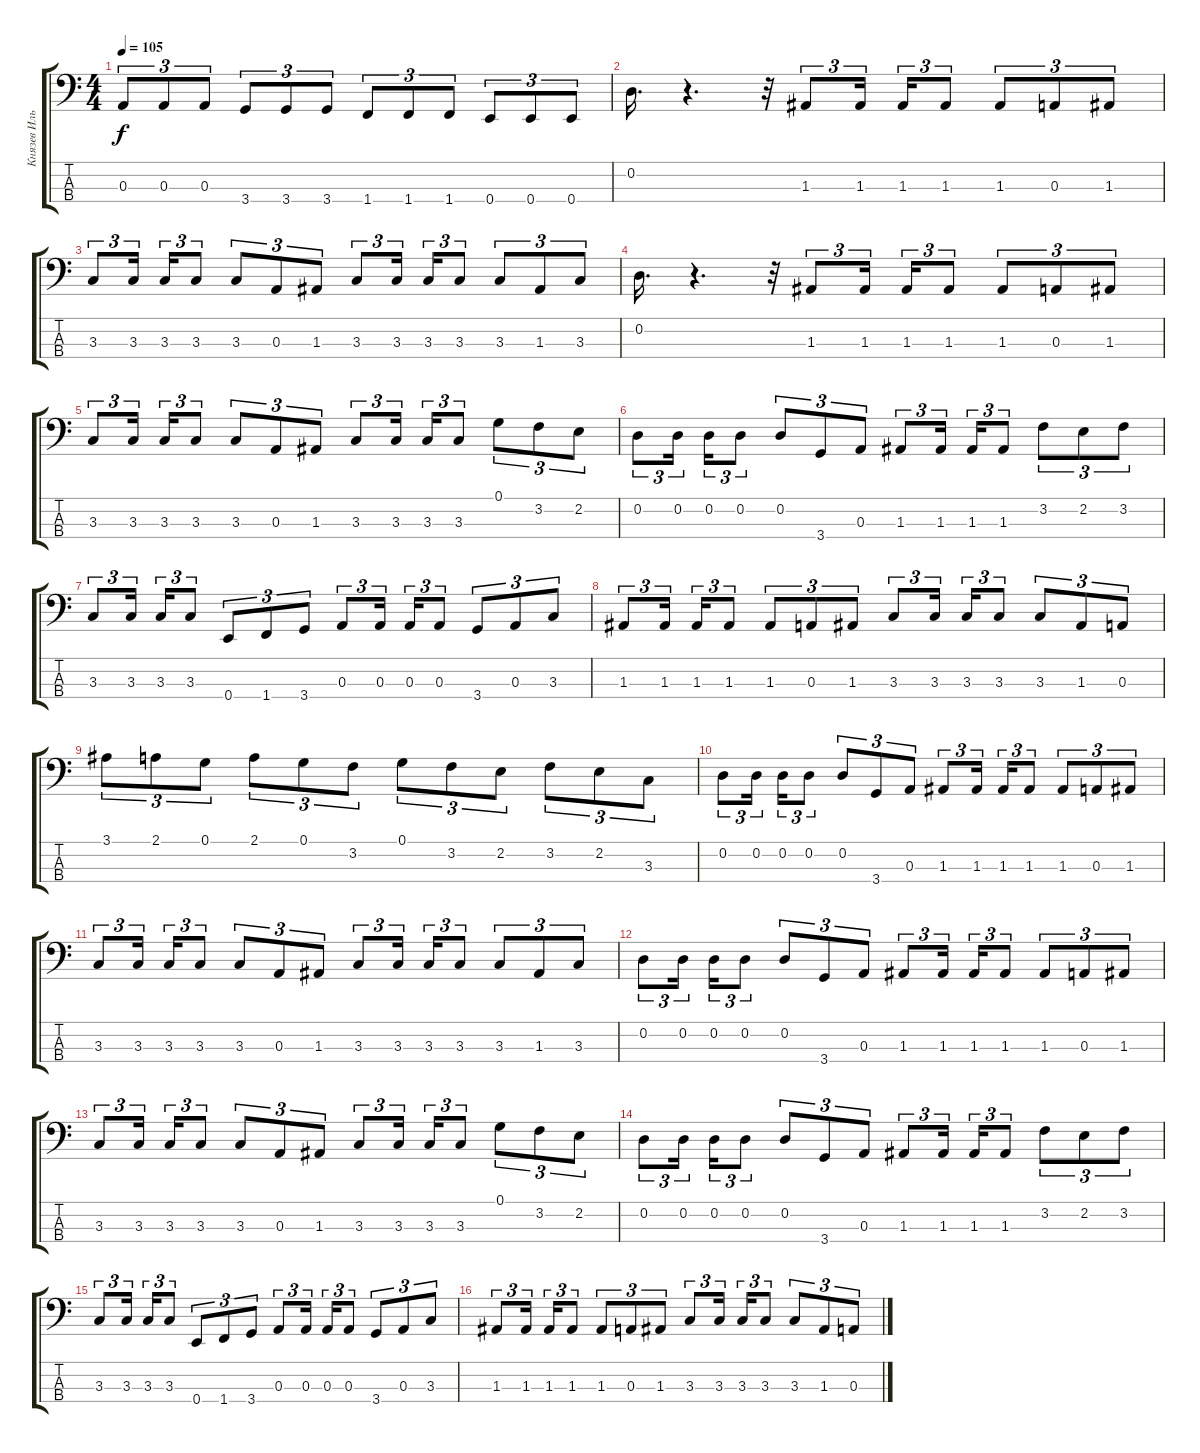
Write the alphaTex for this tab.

\track ("Князев Илья" "Князев Иль") {instrument electricbasspick}
\staff {score tabs}
\tuning (G2 D2 A1 E1) {hide}
\ts (4 4)
\tempo 105
\clef f4
\ks c
0.3.8{tu (3 2) dy f} 0.3.8{tu (3 2)} 0.3.8{tu (3 2)} 3.4.8{tu (3 2)} 3.4.8{tu (3 2)} 3.4.8{tu (3 2)} 1.4.8{tu (3 2)} 1.4.8{tu (3 2)} 1.4.8{tu (3 2)} 0.4.8{tu (3 2)} 0.4.8{tu (3 2)} 0.4.8{tu (3 2)} |
0.2.16{d} r.4{d} r.32 1.3.8{tu (3 2)} 1.3.16{tu (3 2)} 1.3.16{tu (3 2)} 1.3.8{tu (3 2)} 1.3.8{tu (3 2)} 0.3.8{tu (3 2)} 1.3.8{tu (3 2)} |
3.3.8{tu (3 2)} 3.3.16{tu (3 2)} 3.3.16{tu (3 2)} 3.3.8{tu (3 2)} 3.3.8{tu (3 2)} 0.3.8{tu (3 2)} 1.3.8{tu (3 2)} 3.3.8{tu (3 2)} 3.3.16{tu (3 2)} 3.3.16{tu (3 2)} 3.3.8{tu (3 2)} 3.3.8{tu (3 2)} 1.3.8{tu (3 2)} 3.3.8{tu (3 2)} |
0.2.16{d} r.4{d} r.32 1.3.8{tu (3 2)} 1.3.16{tu (3 2)} 1.3.16{tu (3 2)} 1.3.8{tu (3 2)} 1.3.8{tu (3 2)} 0.3.8{tu (3 2)} 1.3.8{tu (3 2)} |
3.3.8{tu (3 2)} 3.3.16{tu (3 2)} 3.3.16{tu (3 2)} 3.3.8{tu (3 2)} 3.3.8{tu (3 2)} 0.3.8{tu (3 2)} 1.3.8{tu (3 2)} 3.3.8{tu (3 2)} 3.3.16{tu (3 2)} 3.3.16{tu (3 2)} 3.3.8{tu (3 2)} 0.1.8{tu (3 2)} 3.2.8{tu (3 2)} 2.2.8{tu (3 2)} |
0.2.8{tu (3 2)} 0.2.16{tu (3 2)} 0.2.16{tu (3 2)} 0.2.8{tu (3 2)} 0.2.8{tu (3 2)} 3.4.8{tu (3 2)} 0.3.8{tu (3 2)} 1.3.8{tu (3 2)} 1.3.16{tu (3 2)} 1.3.16{tu (3 2)} 1.3.8{tu (3 2)} 3.2.8{tu (3 2)} 2.2.8{tu (3 2)} 3.2.8{tu (3 2)} |
3.3.8{tu (3 2)} 3.3.16{tu (3 2)} 3.3.16{tu (3 2)} 3.3.8{tu (3 2)} 0.4.8{tu (3 2)} 1.4.8{tu (3 2)} 3.4.8{tu (3 2)} 0.3.8{tu (3 2)} 0.3.16{tu (3 2)} 0.3.16{tu (3 2)} 0.3.8{tu (3 2)} 3.4.8{tu (3 2)} 0.3.8{tu (3 2)} 3.3.8{tu (3 2)} |
1.3.8{tu (3 2)} 1.3.16{tu (3 2)} 1.3.16{tu (3 2)} 1.3.8{tu (3 2)} 1.3.8{tu (3 2)} 0.3.8{tu (3 2)} 1.3.8{tu (3 2)} 3.3.8{tu (3 2)} 3.3.16{tu (3 2)} 3.3.16{tu (3 2)} 3.3.8{tu (3 2)} 3.3.8{tu (3 2)} 1.3.8{tu (3 2)} 0.3.8{tu (3 2)} |
3.1.8{tu (3 2)} 2.1.8{tu (3 2)} 0.1.8{tu (3 2)} 2.1.8{tu (3 2)} 0.1.8{tu (3 2)} 3.2.8{tu (3 2)} 0.1.8{tu (3 2)} 3.2.8{tu (3 2)} 2.2.8{tu (3 2)} 3.2.8{tu (3 2)} 2.2.8{tu (3 2)} 3.3.8{tu (3 2)} |
0.2.8{tu (3 2)} 0.2.16{tu (3 2)} 0.2.16{tu (3 2)} 0.2.8{tu (3 2)} 0.2.8{tu (3 2)} 3.4.8{tu (3 2)} 0.3.8{tu (3 2)} 1.3.8{tu (3 2)} 1.3.16{tu (3 2)} 1.3.16{tu (3 2)} 1.3.8{tu (3 2)} 1.3.8{tu (3 2)} 0.3.8{tu (3 2)} 1.3.8{tu (3 2)} |
3.3.8{tu (3 2)} 3.3.16{tu (3 2)} 3.3.16{tu (3 2)} 3.3.8{tu (3 2)} 3.3.8{tu (3 2)} 0.3.8{tu (3 2)} 1.3.8{tu (3 2)} 3.3.8{tu (3 2)} 3.3.16{tu (3 2)} 3.3.16{tu (3 2)} 3.3.8{tu (3 2)} 3.3.8{tu (3 2)} 1.3.8{tu (3 2)} 3.3.8{tu (3 2)} |
0.2.8{tu (3 2)} 0.2.16{tu (3 2)} 0.2.16{tu (3 2)} 0.2.8{tu (3 2)} 0.2.8{tu (3 2)} 3.4.8{tu (3 2)} 0.3.8{tu (3 2)} 1.3.8{tu (3 2)} 1.3.16{tu (3 2)} 1.3.16{tu (3 2)} 1.3.8{tu (3 2)} 1.3.8{tu (3 2)} 0.3.8{tu (3 2)} 1.3.8{tu (3 2)} |
3.3.8{tu (3 2)} 3.3.16{tu (3 2)} 3.3.16{tu (3 2)} 3.3.8{tu (3 2)} 3.3.8{tu (3 2)} 0.3.8{tu (3 2)} 1.3.8{tu (3 2)} 3.3.8{tu (3 2)} 3.3.16{tu (3 2)} 3.3.16{tu (3 2)} 3.3.8{tu (3 2)} 0.1.8{tu (3 2)} 3.2.8{tu (3 2)} 2.2.8{tu (3 2)} |
0.2.8{tu (3 2)} 0.2.16{tu (3 2)} 0.2.16{tu (3 2)} 0.2.8{tu (3 2)} 0.2.8{tu (3 2)} 3.4.8{tu (3 2)} 0.3.8{tu (3 2)} 1.3.8{tu (3 2)} 1.3.16{tu (3 2)} 1.3.16{tu (3 2)} 1.3.8{tu (3 2)} 3.2.8{tu (3 2)} 2.2.8{tu (3 2)} 3.2.8{tu (3 2)} |
3.3.8{tu (3 2)} 3.3.16{tu (3 2)} 3.3.16{tu (3 2)} 3.3.8{tu (3 2)} 0.4.8{tu (3 2)} 1.4.8{tu (3 2)} 3.4.8{tu (3 2)} 0.3.8{tu (3 2)} 0.3.16{tu (3 2)} 0.3.16{tu (3 2)} 0.3.8{tu (3 2)} 3.4.8{tu (3 2)} 0.3.8{tu (3 2)} 3.3.8{tu (3 2)} |
1.3.8{tu (3 2)} 1.3.16{tu (3 2)} 1.3.16{tu (3 2)} 1.3.8{tu (3 2)} 1.3.8{tu (3 2)} 0.3.8{tu (3 2)} 1.3.8{tu (3 2)} 3.3.8{tu (3 2)} 3.3.16{tu (3 2)} 3.3.16{tu (3 2)} 3.3.8{tu (3 2)} 3.3.8{tu (3 2)} 1.3.8{tu (3 2)} 0.3.8{tu (3 2)}
